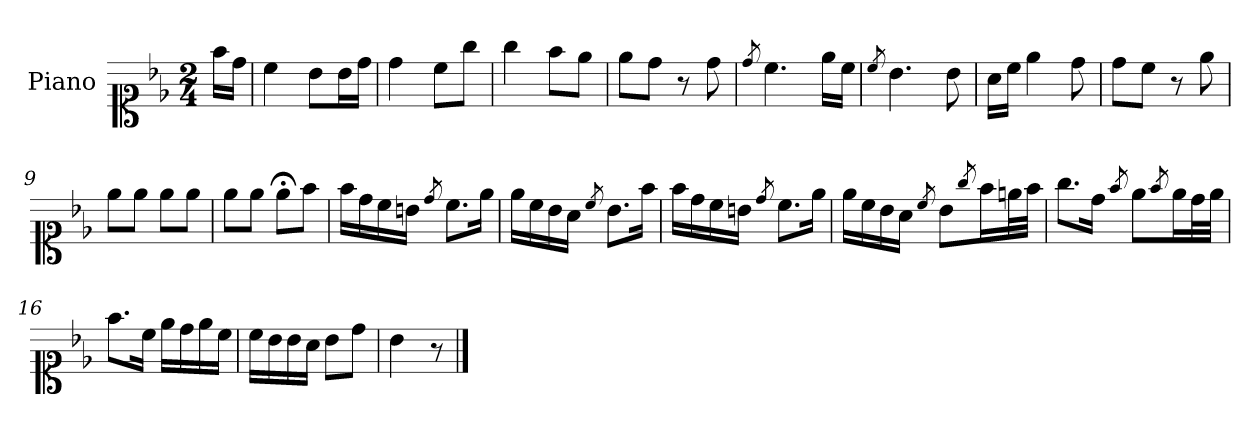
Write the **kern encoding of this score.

**kern
*part1
*staff1
*I"Piano
*I'Pno.
*clefC1
*k[b-e-]
*M2/4
=
16ff\LL
16dd\JJ
=1
4cc\
8b-\L
16b-\L
16dd\JJ
=2
4dd\
8cc\L
8gg\J
=3
4gg\
8ff\L
8ee-\J
=4
8ee-\L
8dd\J
8r
8dd\
=5
8qdd/
4.cc\
16ee-\LL
16cc\JJ
=6
8qcc/
4.b-\
8b-\
=7
16a\LL
16cc\JJ
4ee-\
8dd\
=8
8dd\L
8cc\J
8r
8ee-\
!!LO:LB:g=z
=9
8ee-\L
8ee-\J
8ee-\L
8ee-\J
=10
8ee-\L
8ee-\J
8ee-;<\L
8ff\J
=11
16ff\LL
16dd\
16cc\
16bn\JJ
8qdd/
8.cc\L
16ee-\Jk
=12
16ee-\LL
16cc\
16b-\
16a\JJ
8qcc/
8.b-\L
16ff\Jk
=13
16ff\LL
16dd\
16cc\
16bn\JJ
8qdd/
8.cc\L
16ee-\Jk
!!LO:LB:g=z
=14
16ee-\LL
16cc\
16b-\
16a\JJ
8qcc/
8b-\L
8qgg/
16ff\L
32een\L
32ff\JJJ
=15
8.gg\L
16dd\Jk
8qff/
8ee-\L
8qff/
16ee-\L
32dd\L
32ee-\JJJ
=16
8.ff\L
16cc\Jk
16ee-\LL
16dd\
16ee-\
16cc\JJ
=17
16cc\LL
16b-\
16b-\
16a\JJ
8b-\L
8dd\J
=18
4b-\
8r
==
*-
